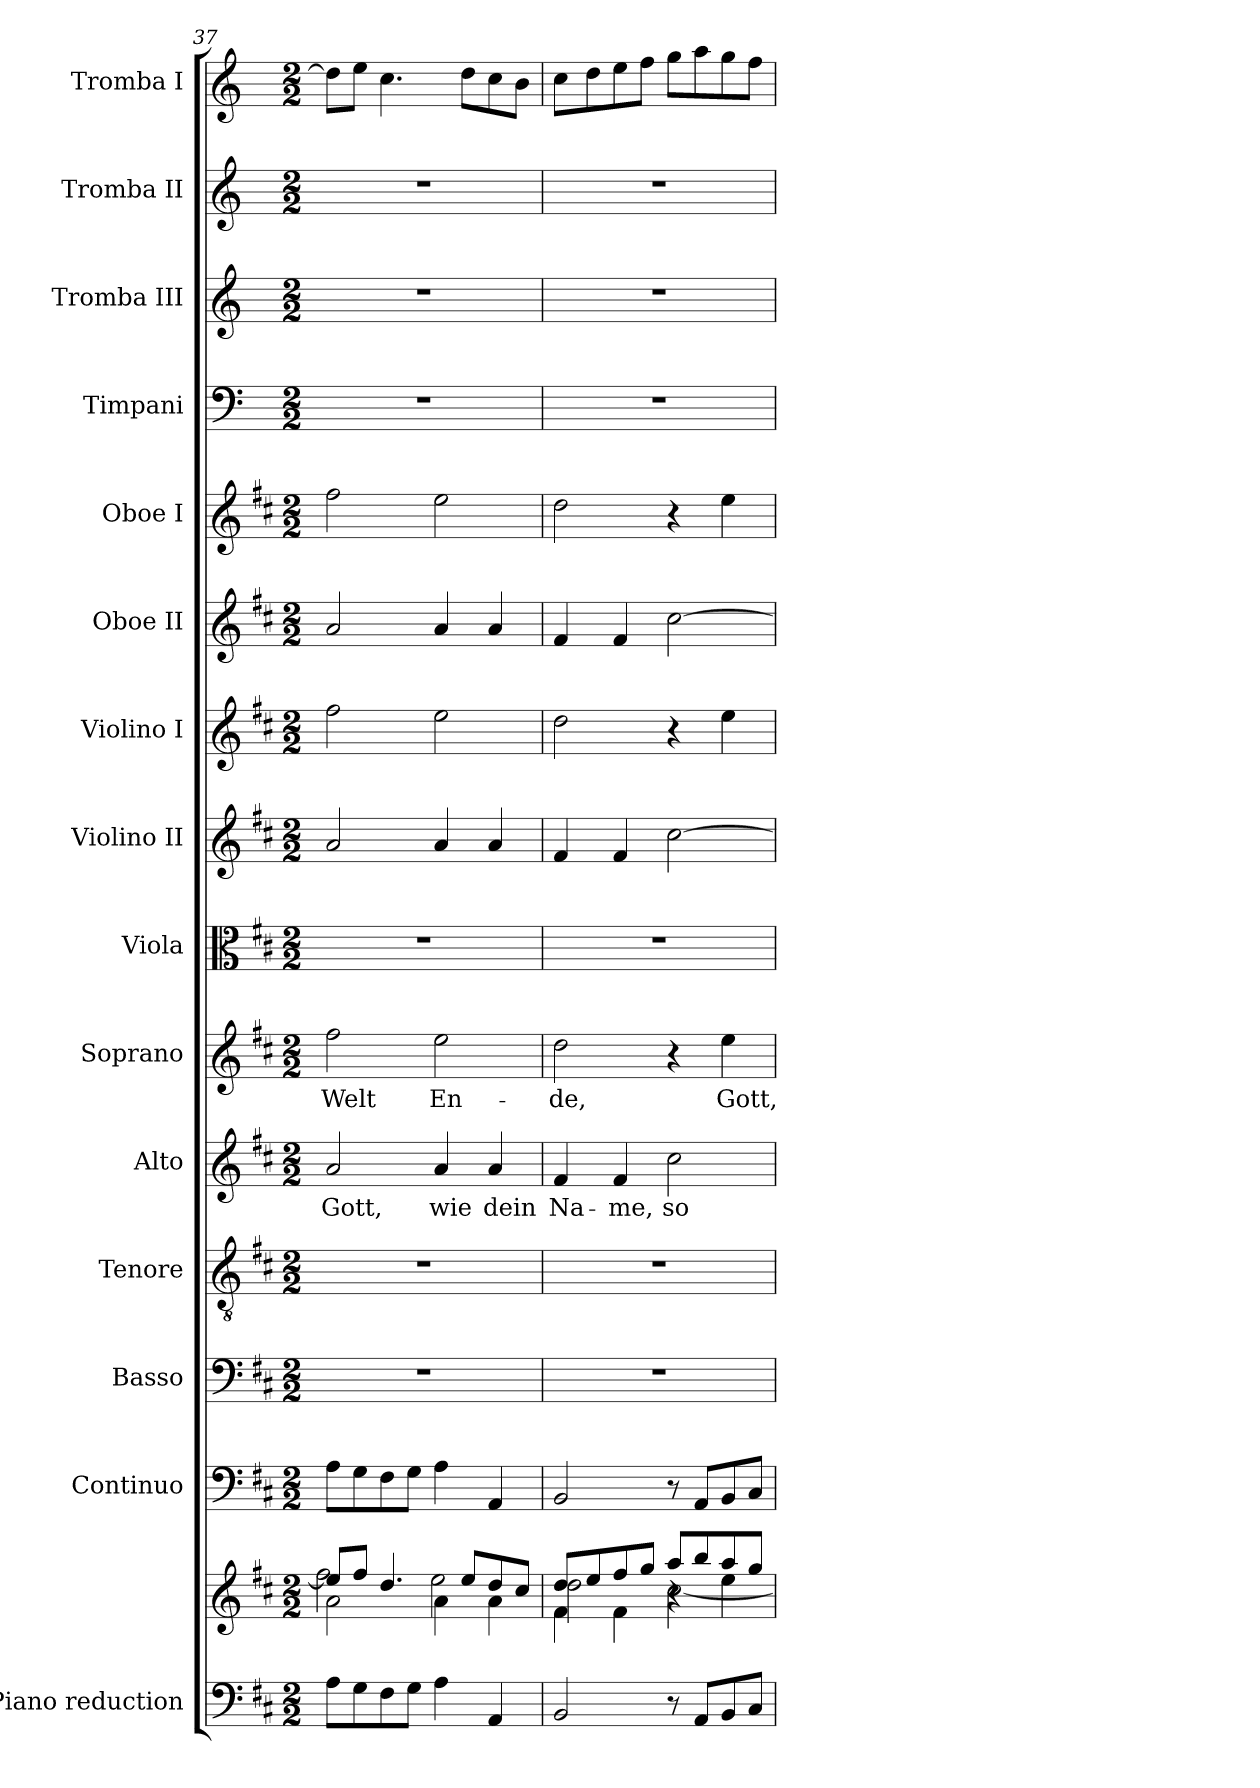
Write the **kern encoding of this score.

**kern	**kern	**kern	**kern	**kern	**kern	**text	**kern	**text	**kern	**kern	**kern	**kern	**kern	**kern	**kern	**kern	**kern
*part15	*part15	*part14	*part13	*part12	*part11	*part11	*part10	*part10	*part9	*part8	*part7	*part6	*part5	*part4	*part3	*part2	*part1
*staff16	*staff15	*staff14	*staff13	*staff12	*staff11	*staff11	*staff10	*staff10	*staff9	*staff8	*staff7	*staff6	*staff5	*staff4	*staff3	*staff2	*staff1
*I"Piano reduction	*	*I"Continuo	*I"Basso	*I"Tenore	*I"Alto	*	*I"Soprano	*	*I"Viola	*I"Violino II	*I"Violino I	*I"Oboe II	*I"Oboe I	*I"Timpani	*I"Tromba III	*I"Tromba II	*I"Tromba I
*I'Pno	*	*	*	*	*	*	*	*	*I'Vla	*I'Vln	*I'Vln	*I'Ob	*I'Ob	*I'Timp	*	*	*
!!LO:PB:g=z
*clefF4	*clefG2	*clefF4	*clefF4	*clefGv2	*clefG2	*	*clefG2	*	*clefC3	*clefG2	*clefG2	*clefG2	*clefG2	*clefF4	*clefG2	*clefG2	*clefG2
*	*	*	*	*	*	*	*	*	*	*	*	*	*	*	*ITrd-1c-2	*ITrd-1c-2	*ITrd-1c-2
*k[f#c#]	*k[f#c#]	*k[f#c#]	*k[f#c#]	*k[f#c#]	*k[f#c#]	*	*k[f#c#]	*	*k[f#c#]	*k[f#c#]	*k[f#c#]	*k[f#c#]	*k[f#c#]	*k[]	*k[f#c#]	*k[f#c#]	*k[f#c#]
*M2/2	*M2/2	*M2/2	*M2/2	*M2/2	*M2/2	*	*M2/2	*	*M2/2	*M2/2	*M2/2	*M2/2	*M2/2	*M2/2	*M2/2	*M2/2	*M2/2
=37	=37	=37	=37	=37	=37	=37	=37	=37	=37	=37	=37	=37	=37	=37	=37	=37	=37
*	*^	*	*	*	*	*	*	*	*	*	*	*	*	*	*	*	*
*	*	*^	*	*	*	*	*	*	*	*	*	*	*	*	*	*	*	*
!	!	!	!	!	!	!	!	!LO:LY:b	!	!LO:LY:b	!	!	!	!	!	!	!	!	!
8A\L	8ee/L]	2a\	2ff#\	8A\L	1r	1r	2a/	Gott,	2ff#\	Welt	1r	2a/	2ff#\	2a/	2ff#\	1r	1r	1r	8ee\L]
8G\	8ff#/J	.	.	8G\	.	.	.	.	.	.	.	.	.	.	.	.	.	.	8ff#\J
8F#\	4.dd/	.	.	8F#\	.	.	.	.	.	.	.	.	.	.	.	.	.	.	4.dd\
8G\J	.	.	.	8G\J	.	.	.	.	.	.	.	.	.	.	.	.	.	.	.
!	!	!	!	!	!	!	!	!LO:LY:b	!	!LO:LY:b	!	!	!	!	!	!	!	!	!
4A\	.	4a\	2ee\	4A\	.	.	4a/	wie	2ee\	En-	.	4a/	2ee\	4a/	2ee\	.	.	.	.
.	8ee/L	.	.	.	.	.	.	.	.	.	.	.	.	.	.	.	.	.	8ee\L
!	!	!	!	!	!	!	!	!LO:LY:b	!	!	!	!	!	!	!	!	!	!	!
4AA/	8dd/	4a\	.	4AA/	.	.	4a/	dein	.	.	.	4a/	.	4a/	.	.	.	.	8dd\
.	8cc#/J	.	.	.	.	.	.	.	.	.	.	.	.	.	.	.	.	.	8cc#\J
=38	=38	=38	=38	=38	=38	=38	=38	=38	=38	=38	=38	=38	=38	=38	=38	=38	=38	=38	=38
!	!	!	!	!	!	!	!	!LO:LY:b	!	!LO:LY:b	!	!	!	!	!	!	!	!	!
2BB/	8dd/L	4f#\	2dd\	2BB/	1r	1r	4f#/	Na-	2dd\	-de,	1r	4f#/	2dd\	4f#/	2dd\	1r	1r	1r	8dd\L
.	8ee/	.	.	.	.	.	.	.	.	.	.	.	.	.	.	.	.	.	8ee\
!	!	!	!	!	!	!	!	!LO:LY:b	!	!	!	!	!	!	!	!	!	!	!
.	8ff#/	4f#\	.	.	.	.	4f#/	-me,	.	.	.	4f#/	.	4f#/	.	.	.	.	8ff#\
.	8gg/J	.	.	.	.	.	.	.	.	.	.	.	.	.	.	.	.	.	8gg\J
!	!	!	!	!	!	!	!	!LO:LY:b	!	!	!	!	!	!	!	!	!	!	!
8r	8aa/L	[2cc#\	4r	8r	.	.	2cc#\	so	4r	.	.	[2cc#\	4r	[2cc#\	4r	.	.	.	8aa\L
8AA/L	8bb/	.	.	8AA/L	.	.	.	.	.	.	.	.	.	.	.	.	.	.	8bb\
!	!	!	!	!	!	!	!	!	!	!LO:LY:b	!	!	!	!	!	!	!	!	!
8BB/	8aa/	.	4ee\	8BB/	.	.	.	.	4ee\	Gott,	.	.	4ee\	.	4ee\	.	.	.	8aa\
8C#/J	8gg/J	.	.	8C#/J	.	.	.	.	.	.	.	.	.	.	.	.	.	.	8gg\J
*	*v	*v	*v	*	*	*	*	*	*	*	*	*	*	*	*	*	*	*	*
=	=	=	=	=	=	=	=	=	=	=	=	=	=	=	=	=	=
*-	*-	*-	*-	*-	*-	*-	*-	*-	*-	*-	*-	*-	*-	*-	*-	*-	*-
